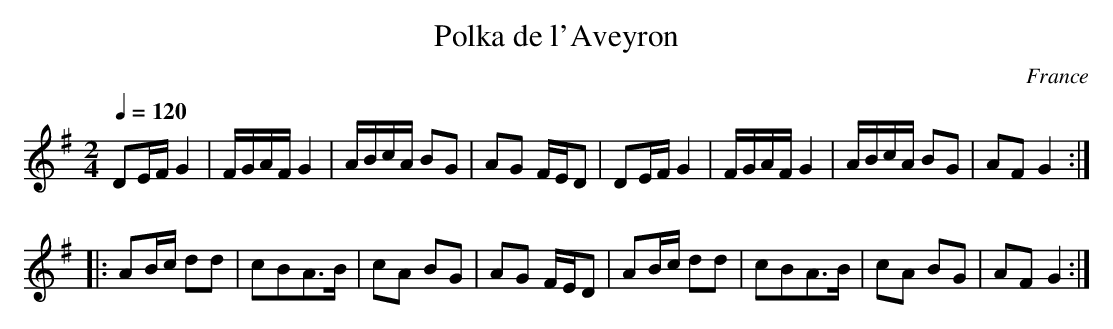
X:1
T:Polka de l'Aveyron
L:1/8
M:2/4
O:France
Q:1/4=120
K:G major
DE/2F/2G2|F/2G/2A/2F/2G2|A/2B/2c/2A/2 BG|AG F/2E/2D|DE/2F/2G2|F/2G/2A/2F/2G2|A/2B/2c/2A/2 BG|AF G2:|
|:AB/2c/2 dd|cBA>B|cA BG|AG F/2E/2D|AB/2c/2 dd|cBA>B|cA BG|AFG2:|
